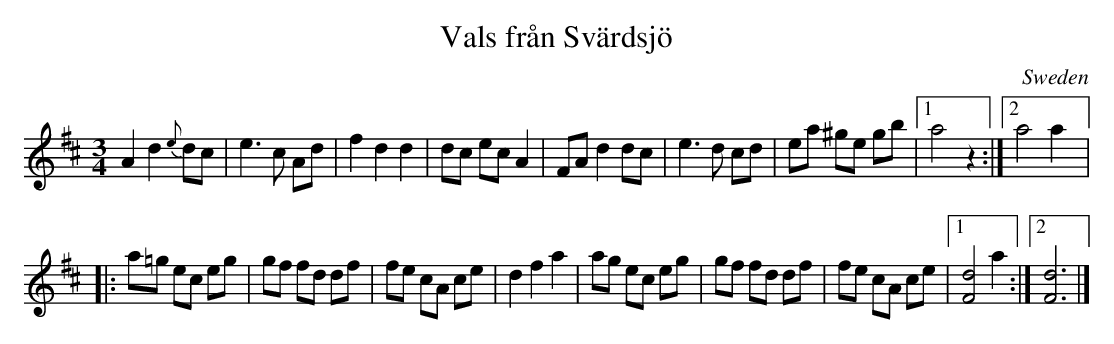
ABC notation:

X:1
T:Vals från Svärdsjö
O:Sweden
M:3/4
K:D
A2d2{e}dc | e3c Ad | f2d2d2 | dc ec A2 | \
FAd2 dc | e3d cd | ea ^ge gb |1 a4z2 :|2 a4 a2 |:
a=g ec eg | gf fd df | fe cA ce | d2f2a2 | \
ag ec eg | gf fd df | fe cA ce |1 [Fd]4 a2 :|2 [Fd]6 |]%
